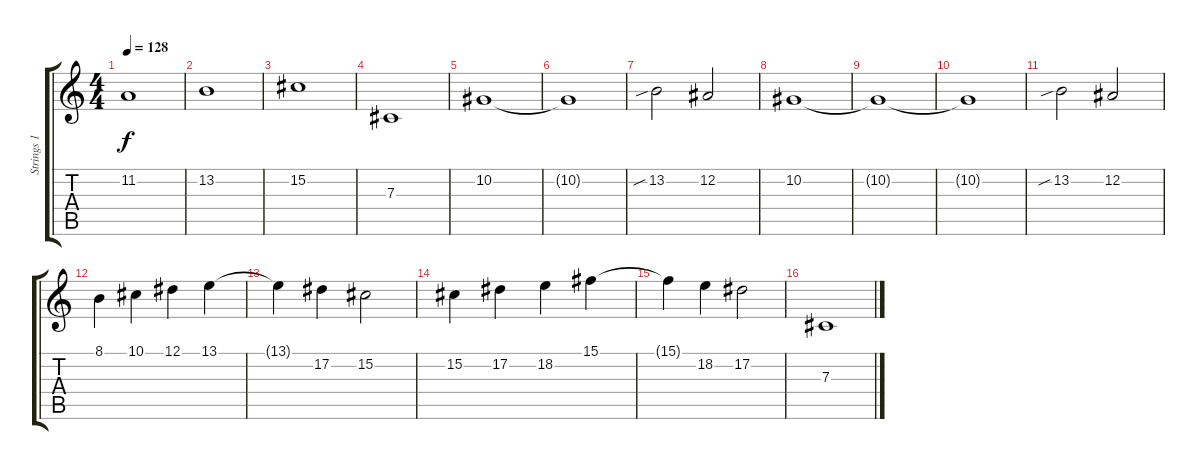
\track ("Strings 1" "Strings 1") {instrument stringensemble1}
\staff {score tabs}
\tuning (Eb4 Bb3 Gb3 Db3 Ab2 Eb2) {hide}
\ts (4 4)
\tempo 128
\clef g2
\ks c
11.2.1{dy f} |
13.2.1 |
15.2.1 |
\section ("" "")
7.3.1{volume 13 balance 2} |
10.2.1 |
10.2{t}.1 |
13.2{sib}.2 12.2.2 |
10.2.1 |
10.2{t}.1 |
10.2{t}.1 |
13.2{sib}.2 12.2.2 |
8.1.4 10.1.4 12.1.4 13.1.4 |
13.1{t}.4 17.2.4 15.2.2 |
15.2.4 17.2.4 18.2.4 15.1.4 |
15.1{t}.4 18.2.4 17.2.2 |
7.3.1
